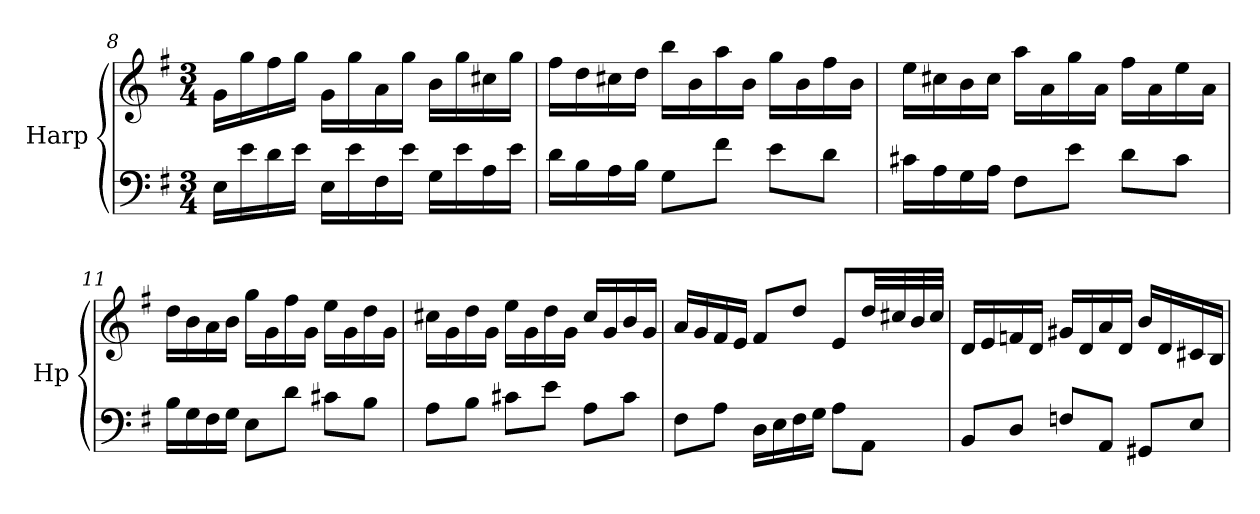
**kern	**kern
*part1	*part1
*staff2	*staff1
*I"Harp	*
*I'Hp	*
*clefF4	*clefG2
*k[f#]	*k[f#]
*M3/4	*M3/4
=8	=8
16E\LL	16g\LL
16e\	16gg\
16d\	16ff#\
16e\JJ	16gg\JJ
16E\LL	16g\LL
16e\	16gg\
16F#\	16a\
16e\JJ	16gg\JJ
16G\LL	16b\LL
16e\	16gg\
16A\	16cc#X\
16e\JJ	16gg\JJ
=9	=9
16d\LL	16ff#\LL
16B\	16dd\
16A\	16cc#X\
16B\JJ	16dd\JJ
8G\L	16bb\LL
.	16b\
8f#\J	16aa\
.	16b\JJ
8e\L	16gg\LL
.	16b\
8d\J	16ff#\
.	16b\JJ
!!LO:LB:g=z
=10	=10
16c#X\LL	16ee\LL
16A\	16cc#X\
16G\	16b\
16A\JJ	16cc#\JJ
8F#\L	16aa\LL
.	16a\
8e\J	16gg\
.	16a\JJ
8d\L	16ff#\LL
.	16a\
8c#\J	16ee\
.	16a\JJ
=11	=11
16B\LL	16dd\LL
16G\	16b\
16F#\	16a\
16G\JJ	16b\JJ
8E\L	16gg\LL
.	16g\
8d\J	16ff#\
.	16g\JJ
8c#X\L	16ee\LL
.	16g\
8B\J	16dd\
.	16g\JJ
=12	=12
8A\L	16cc#X\LL
.	16g\
8B\J	16dd\
.	16g\JJ
8c#X\L	16ee\LL
.	16g\
8e\J	16dd\
.	16g\JJ
8A\L	16cc#/LL
.	16g/
8c#\J	16b/
.	16g/JJ
!!LO:LB:g=z
=13	=13
8F#\L	16a/LL
.	16g/
8A\J	16f#/
.	16e/JJ
16D\LL	8f#/L
16E\	.
16F#\	8dd/J
16G\JJ	.
8A\L	8e/L
8AA\J	32dd/LL
.	32cc#X/
.	32b/
.	32cc#/JJJ
=14	=14
8BB/L	16d/LL
.	16e/
8D/J	16fn/
.	16d/JJ
8Fn/L	16g#X/LL
.	16d/
8AA/J	16a/
.	16d/JJ
8GG#X/L	16b/LL
.	16d/
8E/J	16c#X/
.	16B/JJ
=	=
*-	*-
